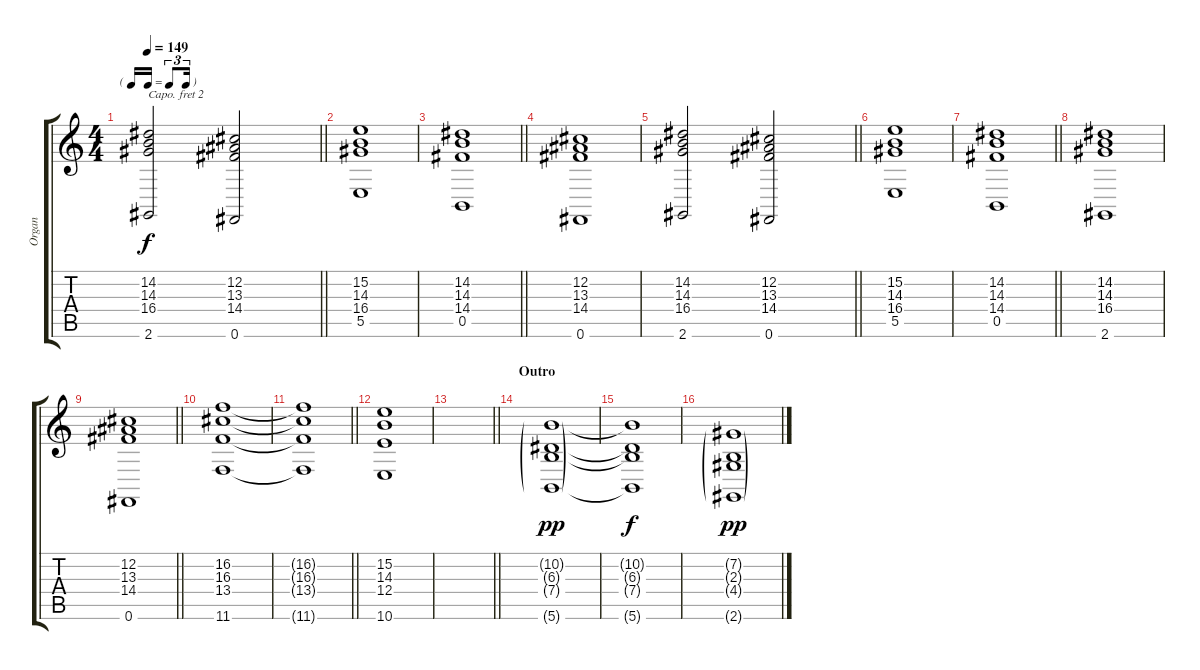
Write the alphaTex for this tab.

\track ("Organ" "Organ") {instrument drawbarorgan}
\staff {score tabs}
\capo 2
\tuning (E4 B3 G3 D3 A2 E2) {hide}
\ts (4 4)
\tf triplet16th
\tempo 149
\clef g2
\barLineRight lightlight
\ks c
(14.2 14.3 16.4 2.6).2{dy f} (12.2 13.3 14.4 0.6).2 |
(15.2 14.3 16.4 5.5).1 |
\barLineRight lightlight
(14.2 14.3 14.4 0.5).1 |
(12.2 13.3 14.4 0.6).1 |
\barLineRight lightlight
(14.2 14.3 16.4 2.6).2 (12.2 13.3 14.4 0.6).2 |
(15.2 14.3 16.4 5.5).1 |
\barLineRight lightlight
(14.2 14.3 14.4 0.5).1 |
(14.2 14.3 16.4 2.6).1 |
\barLineRight lightlight
(12.2 13.3 14.4 0.6).1 |
(16.2 16.3 13.4 11.6).1 |
\barLineRight lightlight
(16.2{t} 16.3{t} 13.4{t} 11.6{t}).1 |
(15.2 14.3 12.4 10.6).1 |
\barLineRight lightlight
|
\section ("" "Outro")
(10.2{g} 6.3{g} 7.4{g} 5.6{g}).1{dy pp} |
(10.2{t} 6.3{t} 7.4{t} 5.6{t}).1{dy f} |
(7.2{g} 2.3{g} 4.4{g} 2.6{g}).1{dy pp}
